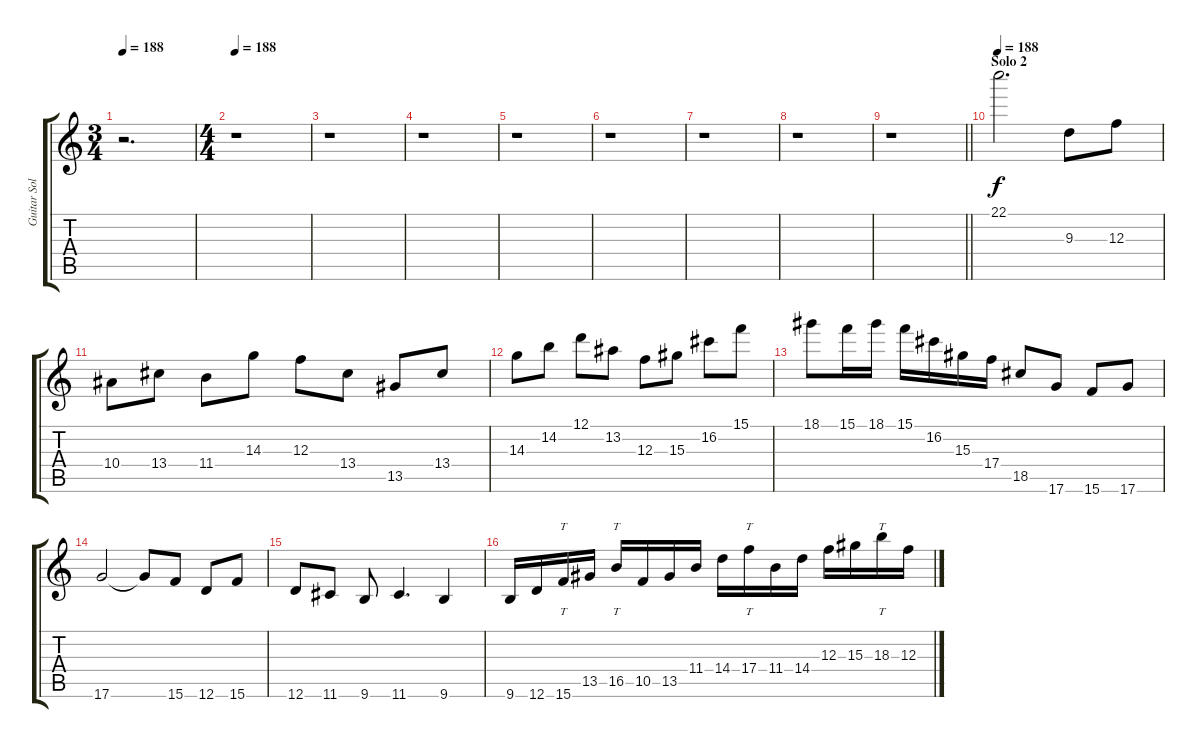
\track ("Guitar Solo" "Guitar Sol") {instrument overdrivenguitar}
\staff {score tabs}
\tuning (D4 A3 F3 C3 G2 D2) {hide}
\ts (3 4)
\tempo 188
\clef g2
\ks c
r.2{d dy f} |
\ts (4 4)
\tempo 188
r.1 |
r.1 |
r.1 |
r.1 |
r.1 |
r.1 |
r.1 |
\barLineRight lightlight
r.1 |
\section ("" "Solo 2")
\tempo 188
22.1.2{d} 9.3.8 12.3.8 |
10.4.8 13.4.8 11.4.8 14.3.8 12.3.8 13.4.8 13.5.8 13.4.8 |
14.3.8 14.2.8 12.1.8 13.2.8 12.3.8 15.3.8 16.2.8 15.1.8 |
18.1.8 15.1.16 18.1.16 15.1.16 16.2.16 15.3.16 17.4.16 18.5.8 17.6.8 15.6.8 17.6.8 |
17.6.2 17.6{t}.8 15.6.8 12.6.8 15.6.8 |
12.6.8 11.6.8 9.6.8 11.6.4{d} 9.6.4 |
9.6.16 12.6.16 15.6.16{tt} 13.5.16 16.5.16{tt} 10.5.16 13.5.16 11.4.16 14.4.16 17.4.16{tt} 11.4.16 14.4.16 12.3.16 15.3.16 18.3.16{tt} 12.3.16
